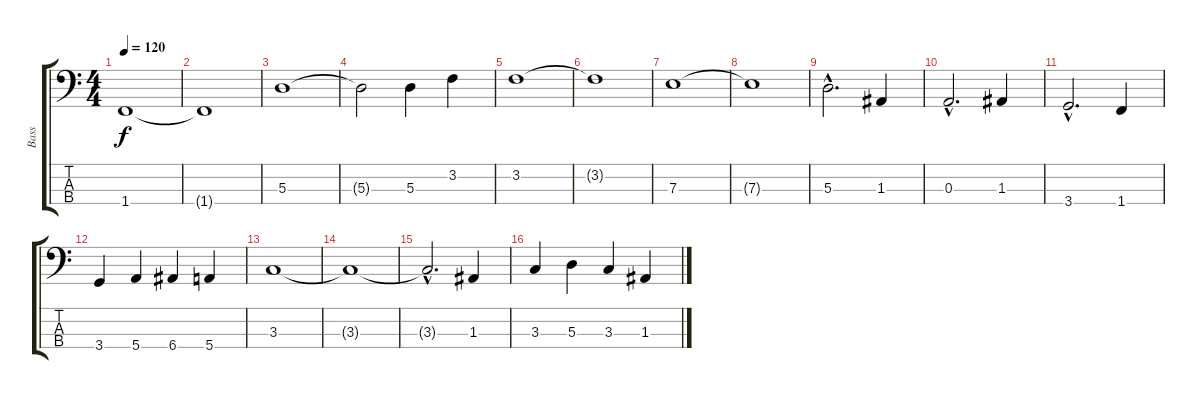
\track ("Bass" "Bass") {instrument electricbassfinger}
\staff {score tabs}
\tuning (G2 D2 A1 E1) {hide}
\ts (4 4)
\tempo 120
\clef f4
\ks c
1.4.1{dy f} |
1.4{t}.1 |
5.3.1 |
5.3{t}.2 5.3.4 3.2.4 |
3.2.1 |
3.2{t}.1 |
7.3.1 |
7.3{t}.1 |
5.3{hac}.2{d} 1.3.4 |
0.3{hac}.2{d} 1.3.4 |
3.4{hac}.2{d} 1.4.4 |
3.4.4 5.4.4 6.4.4 5.4.4 |
3.3.1 |
3.3{t}.1 |
3.3{hac t}.2{d} 1.3.4 |
3.3.4 5.3.4 3.3.4 1.3.4
